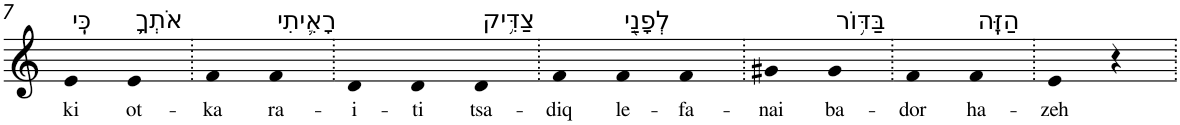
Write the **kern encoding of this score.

**kern	**text
*part1	*part1
*staff1	*staff1
*I"Piano	*
*I'Pno	*
!!LO:PB:g=z
*clefG2	*
*k[]	*
=7	=7
!LO:TX:a:t=כִּֽי	!
!	!LO:LY:b
4e	ki
!LO:TX:a:t=אֹתְךָ֥	!
!	!LO:LY:b
4e	ot-
=8.	=8.
!	!LO:LY:b
4f	-ka
!LO:TX:a:t=רָאִ֛יתִי	!
!	!LO:LY:b
4f	ra-
=9.	=9.
!	!LO:LY:b
4d	-i-
!	!LO:LY:b
4d	-ti
!LO:TX:a:t=צַדִּ֥יק	!
!	!LO:LY:b
4d	tsa-
=10.	=10.
!	!LO:LY:b
4f	-diq
!LO:TX:a:t=לְפָנַ֖י	!
!	!LO:LY:b
4f	le-
!	!LO:LY:b
4f	-fa-
=11.	=11.
!	!LO:LY:b
4g#X	-nai
!LO:TX:a:t=בַּדּ֥וֹר	!
!	!LO:LY:b
4g#	ba-
=12.	=12.
!	!LO:LY:b
4f	-dor
!LO:TX:a:t=הַזֶּֽה	!
!	!LO:LY:b
4f	ha-
=13.	=13.
!	!LO:LY:b
4e	-zeh
4r	.
=.	=.
*-	*-
